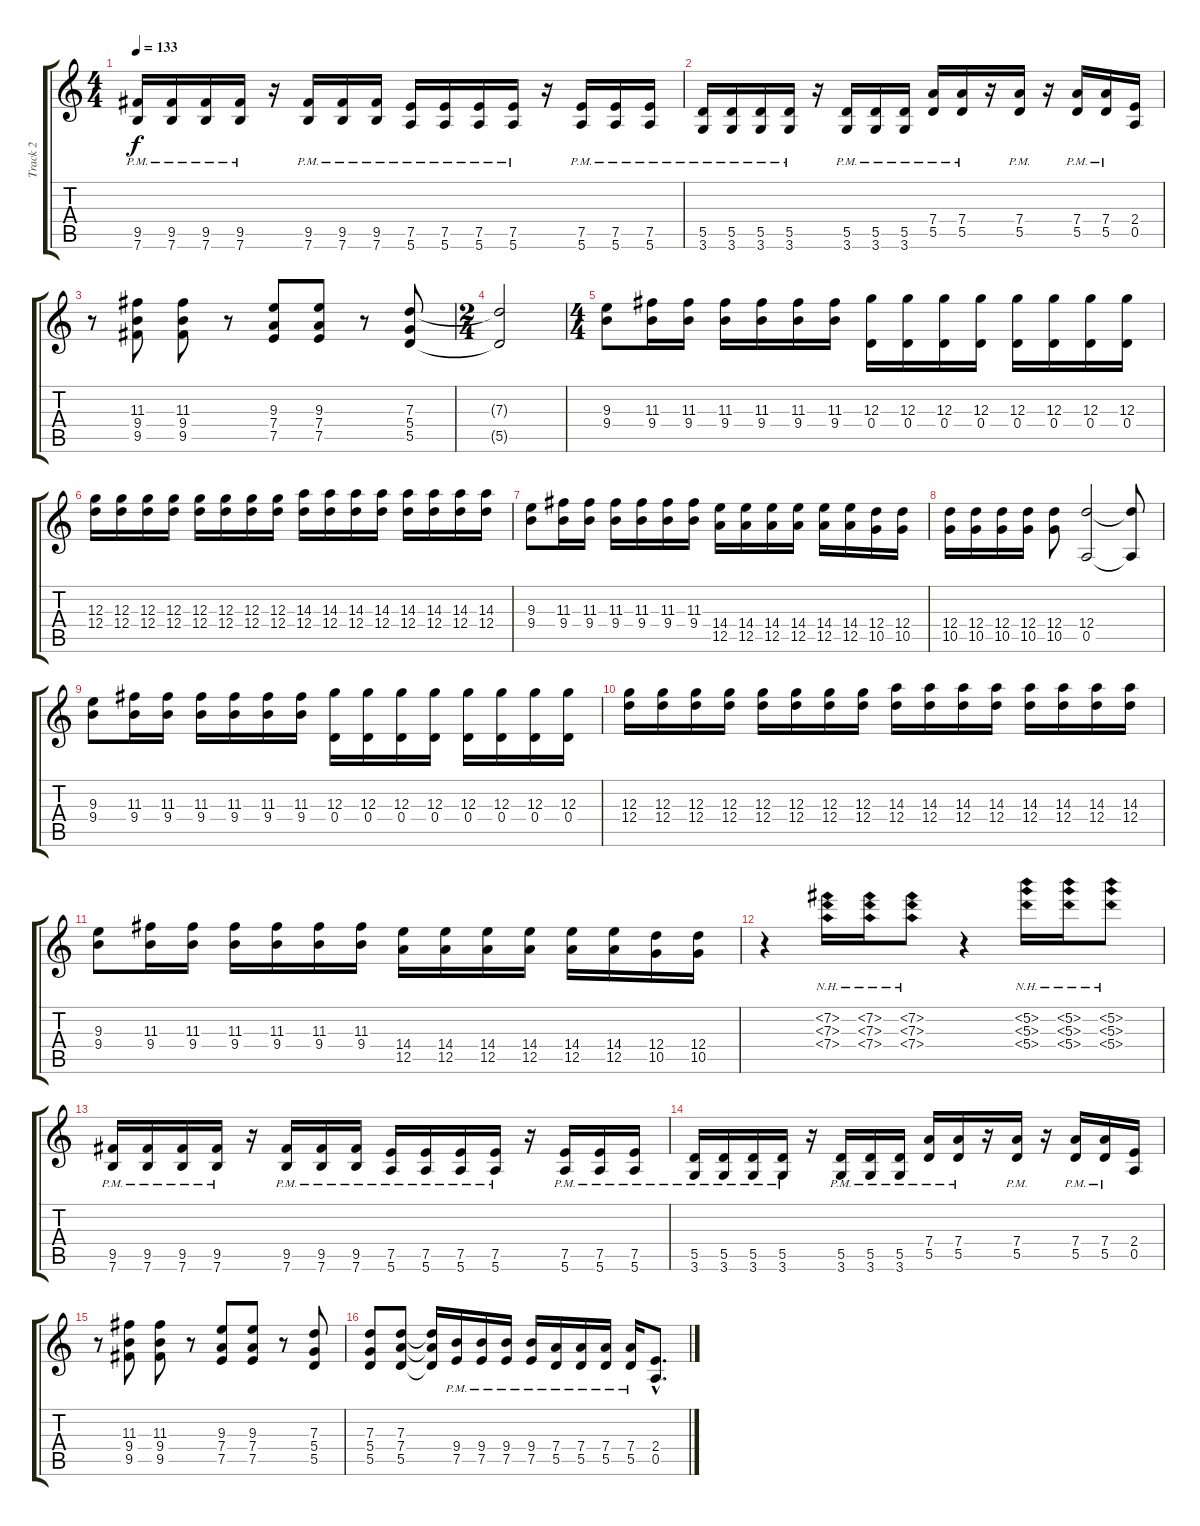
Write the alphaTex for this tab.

\track ("Track 2" "Track 2") {instrument distortionguitar}
\staff {score tabs}
\tuning (E4 B3 G3 D3 A2 E2) {hide}
\ts (4 4)
\tempo 133
\clef g2
\ks c
(9.5{pm} 7.6).16{dy f} (9.5{pm} 7.6).16 (9.5{pm} 7.6).16 (9.5{pm} 7.6).16 r.16 (9.5{pm} 7.6).16 (9.5{pm} 7.6).16 (9.5{pm} 7.6).16 (7.5{pm} 5.6).16 (7.5{pm} 5.6).16 (7.5{pm} 5.6).16 (7.5{pm} 5.6).16 r.16 (7.5{pm} 5.6).16 (7.5{pm} 5.6).16 (7.5{pm} 5.6).16 |
(5.5{pm} 3.6).16 (5.5{pm} 3.6).16 (5.5{pm} 3.6).16 (5.5{pm} 3.6).16 r.16 (5.5{pm} 3.6).16 (5.5{pm} 3.6).16 (5.5{pm} 3.6).16 (7.4 5.5{pm}).16 (7.4 5.5{pm}).16 r.16 (7.4 5.5{pm}).16 r.16 (7.4 5.5{pm}).16 (7.4 5.5{pm}).16 (2.4 0.5).16 |
r.8 (11.3 9.4 9.5).8 (11.3 9.4 9.5).8 r.8 (9.3 7.4 7.5).8 (9.3 7.4 7.5).8 r.8 (7.3 5.4 5.5).8 |
\ts (2 4)
(7.3{t} 5.5{t}).2 |
\ts (4 4)
(9.3 9.4).8 (11.3 9.4).16 (11.3 9.4).16 (11.3 9.4).16 (11.3 9.4).16 (11.3 9.4).16 (11.3 9.4).16 (12.3 0.4).16 (12.3 0.4).16 (12.3 0.4).16 (12.3 0.4).16 (12.3 0.4).16 (12.3 0.4).16 (12.3 0.4).16 (12.3 0.4).16 |
(12.3 12.4).16 (12.3 12.4).16 (12.3 12.4).16 (12.3 12.4).16 (12.3 12.4).16 (12.3 12.4).16 (12.3 12.4).16 (12.3 12.4).16 (14.3 12.4).16 (14.3 12.4).16 (14.3 12.4).16 (14.3 12.4).16 (14.3 12.4).16 (14.3 12.4).16 (14.3 12.4).16 (14.3 12.4).16 |
(9.3 9.4).8 (11.3 9.4).16 (11.3 9.4).16 (11.3 9.4).16 (11.3 9.4).16 (11.3 9.4).16 (11.3 9.4).16 (14.4 12.5).16 (14.4 12.5).16 (14.4 12.5).16 (14.4 12.5).16 (14.4 12.5).16 (14.4 12.5).16 (12.4 10.5).16 (12.4 10.5).16 |
(12.4 10.5).16 (12.4 10.5).16 (12.4 10.5).16 (12.4 10.5).16 (12.4 10.5).8 (12.4 0.5).2 (12.4{t} 0.5{t}).8 |
(9.3 9.4).8 (11.3 9.4).16 (11.3 9.4).16 (11.3 9.4).16 (11.3 9.4).16 (11.3 9.4).16 (11.3 9.4).16 (12.3 0.4).16 (12.3 0.4).16 (12.3 0.4).16 (12.3 0.4).16 (12.3 0.4).16 (12.3 0.4).16 (12.3 0.4).16 (12.3 0.4).16 |
(12.3 12.4).16 (12.3 12.4).16 (12.3 12.4).16 (12.3 12.4).16 (12.3 12.4).16 (12.3 12.4).16 (12.3 12.4).16 (12.3 12.4).16 (14.3 12.4).16 (14.3 12.4).16 (14.3 12.4).16 (14.3 12.4).16 (14.3 12.4).16 (14.3 12.4).16 (14.3 12.4).16 (14.3 12.4).16 |
(9.3 9.4).8 (11.3 9.4).16 (11.3 9.4).16 (11.3 9.4).16 (11.3 9.4).16 (11.3 9.4).16 (11.3 9.4).16 (14.4 12.5).16 (14.4 12.5).16 (14.4 12.5).16 (14.4 12.5).16 (14.4 12.5).16 (14.4 12.5).16 (12.4 10.5).16 (12.4 10.5).16 |
r.4 (7.2{nh} 7.3{nh} 7.4{nh}).16 (7.2{nh} 7.3{nh} 7.4{nh}).16 (7.2{nh} 7.3{nh} 7.4{nh}).8 r.4 (5.2{nh} 5.3{nh} 5.4{nh}).16 (5.2{nh} 5.3{nh} 5.4{nh}).16 (5.2{nh} 5.3{nh} 5.4{nh}).8 |
(9.5{pm} 7.6).16 (9.5{pm} 7.6).16 (9.5{pm} 7.6).16 (9.5{pm} 7.6).16 r.16 (9.5{pm} 7.6).16 (9.5{pm} 7.6).16 (9.5{pm} 7.6).16 (7.5{pm} 5.6).16 (7.5{pm} 5.6).16 (7.5{pm} 5.6).16 (7.5{pm} 5.6).16 r.16 (7.5{pm} 5.6).16 (7.5{pm} 5.6).16 (7.5{pm} 5.6).16 |
(5.5{pm} 3.6).16 (5.5{pm} 3.6).16 (5.5{pm} 3.6).16 (5.5{pm} 3.6).16 r.16 (5.5{pm} 3.6).16 (5.5{pm} 3.6).16 (5.5{pm} 3.6).16 (7.4 5.5{pm}).16 (7.4 5.5{pm}).16 r.16 (7.4 5.5{pm}).16 r.16 (7.4 5.5{pm}).16 (7.4 5.5{pm}).16 (2.4 0.5).16 |
r.8 (11.3 9.4 9.5).8 (11.3 9.4 9.5).8 r.8 (9.3 7.4 7.5).8 (9.3 7.4 7.5).8 r.8 (7.3 5.4 5.5).8 |
(7.3 5.4 5.5).8 (7.3 7.4 5.5).8 (7.3{t} 7.4{t} 5.5{t}).16 (9.4{pm} 7.5).16 (9.4{pm} 7.5).16 (9.4{pm} 7.5).16 (9.4{pm} 7.5).16 (7.4{pm} 5.5).16 (7.4{pm} 5.5).16 (7.4{pm} 5.5).16 (7.4{pm} 5.5).16 (2.4{hac} 0.5{hac}).8{d}
